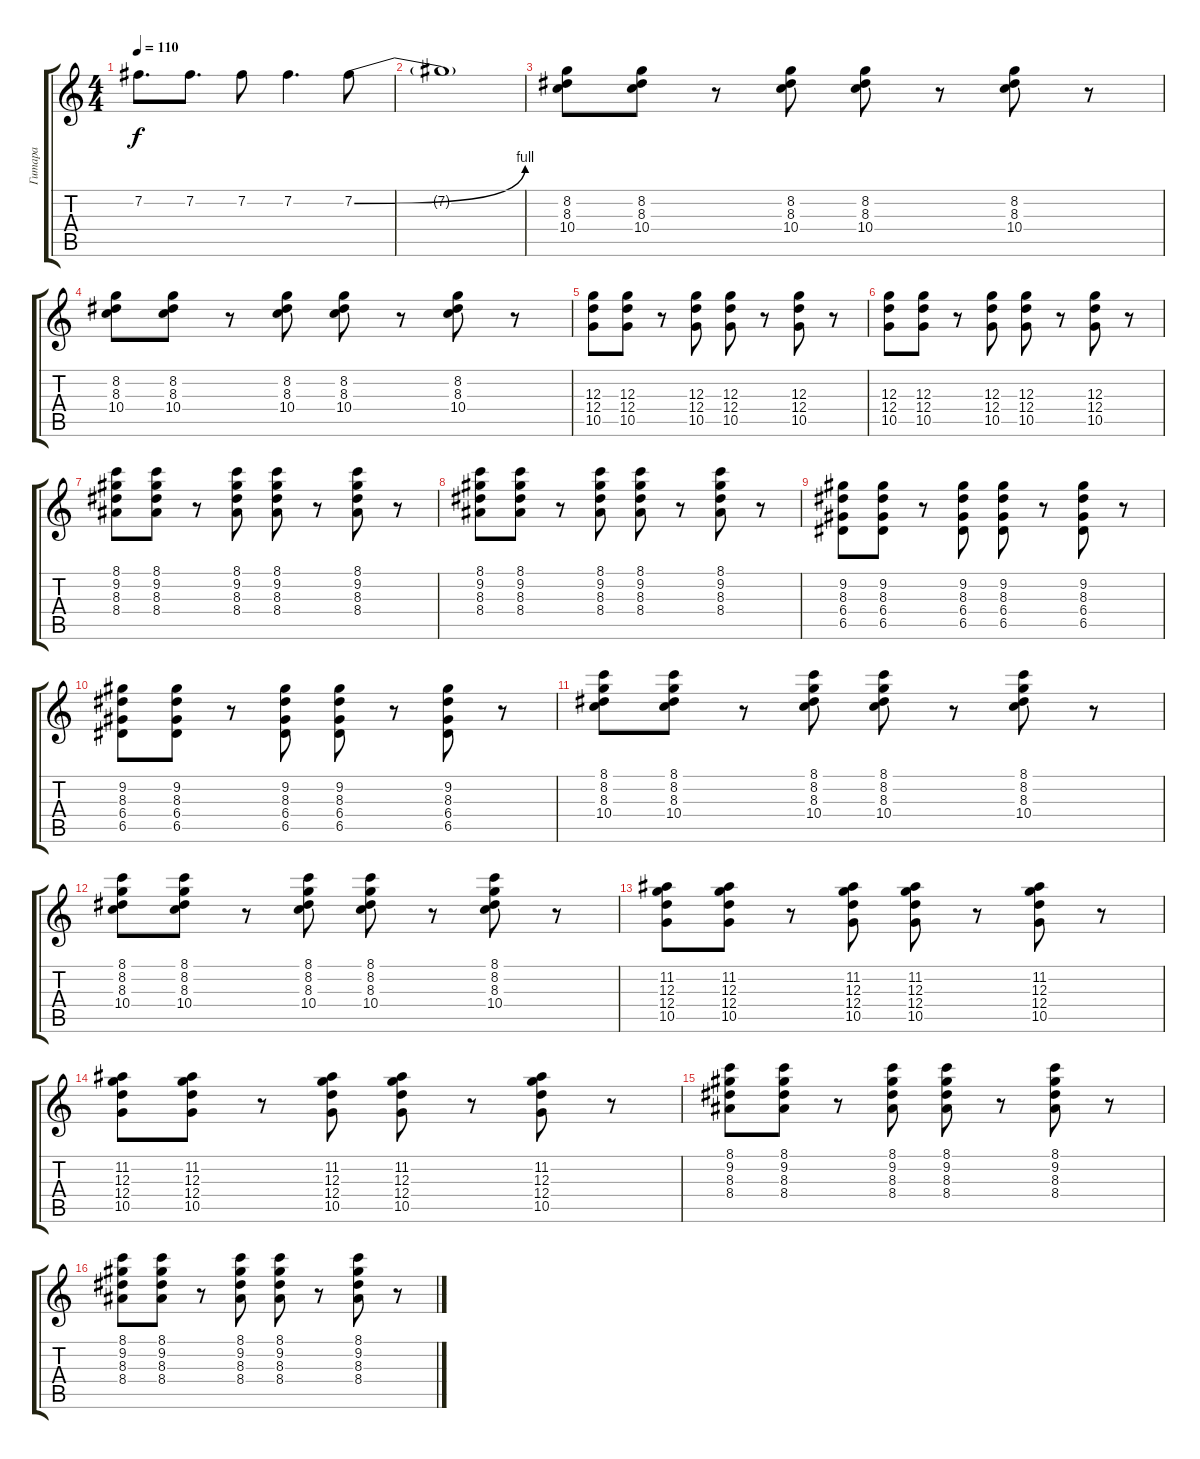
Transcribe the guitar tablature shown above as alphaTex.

\track ("Гитара" "Гитара") {instrument distortionguitar}
\staff {score tabs}
\tuning (E4 B3 G3 D3 A2 E2) {hide}
\ts (4 4)
\tempo 110
\clef g2
\ks c
7.2.8{d dy f} 7.2.8{d} 7.2.8 7.2.4{d} 7.2{be (bend 0 0 60 4)}.8 |
7.2{t}.1 |
(8.2 8.3 10.4).8{volume 12 instrument overdrivenguitar} (8.2 8.3 10.4).8 r.8 (8.2 8.3 10.4).8 (8.2 8.3 10.4).8 r.8 (8.2 8.3 10.4).8 r.8 |
(8.2 8.3 10.4).8 (8.2 8.3 10.4).8 r.8 (8.2 8.3 10.4).8 (8.2 8.3 10.4).8 r.8 (8.2 8.3 10.4).8 r.8 |
(12.3 12.4 10.5).8 (12.3 12.4 10.5).8 r.8 (12.3 12.4 10.5).8 (12.3 12.4 10.5).8 r.8 (12.3 12.4 10.5).8 r.8 |
(12.3 12.4 10.5).8 (12.3 12.4 10.5).8 r.8 (12.3 12.4 10.5).8 (12.3 12.4 10.5).8 r.8 (12.3 12.4 10.5).8 r.8 |
(8.1 9.2 8.3 8.4).8 (8.1 9.2 8.3 8.4).8 r.8 (8.1 9.2 8.3 8.4).8 (8.1 9.2 8.3 8.4).8 r.8 (8.1 9.2 8.3 8.4).8 r.8 |
(8.1 9.2 8.3 8.4).8 (8.1 9.2 8.3 8.4).8 r.8 (8.1 9.2 8.3 8.4).8 (8.1 9.2 8.3 8.4).8 r.8 (8.1 9.2 8.3 8.4).8 r.8 |
(9.2 8.3 6.4 6.5).8 (9.2 8.3 6.4 6.5).8 r.8 (9.2 8.3 6.4 6.5).8 (9.2 8.3 6.4 6.5).8 r.8 (9.2 8.3 6.4 6.5).8 r.8 |
(9.2 8.3 6.4 6.5).8 (9.2 8.3 6.4 6.5).8 r.8 (9.2 8.3 6.4 6.5).8 (9.2 8.3 6.4 6.5).8 r.8 (9.2 8.3 6.4 6.5).8 r.8 |
(8.1 8.2 8.3 10.4).8 (8.1 8.2 8.3 10.4).8 r.8 (8.1 8.2 8.3 10.4).8 (8.1 8.2 8.3 10.4).8 r.8 (8.1 8.2 8.3 10.4).8 r.8 |
(8.1 8.2 8.3 10.4).8 (8.1 8.2 8.3 10.4).8 r.8 (8.1 8.2 8.3 10.4).8 (8.1 8.2 8.3 10.4).8 r.8 (8.1 8.2 8.3 10.4).8 r.8 |
(11.2 12.3 12.4 10.5).8 (11.2 12.3 12.4 10.5).8 r.8 (11.2 12.3 12.4 10.5).8 (11.2 12.3 12.4 10.5).8 r.8 (11.2 12.3 12.4 10.5).8 r.8 |
(11.2 12.3 12.4 10.5).8 (11.2 12.3 12.4 10.5).8 r.8 (11.2 12.3 12.4 10.5).8 (11.2 12.3 12.4 10.5).8 r.8 (11.2 12.3 12.4 10.5).8 r.8 |
(8.1 9.2 8.3 8.4).8 (8.1 9.2 8.3 8.4).8 r.8 (8.1 9.2 8.3 8.4).8 (8.1 9.2 8.3 8.4).8 r.8 (8.1 9.2 8.3 8.4).8 r.8 |
(8.1 9.2 8.3 8.4).8 (8.1 9.2 8.3 8.4).8 r.8 (8.1 9.2 8.3 8.4).8 (8.1 9.2 8.3 8.4).8 r.8 (8.1 9.2 8.3 8.4).8 r.8
